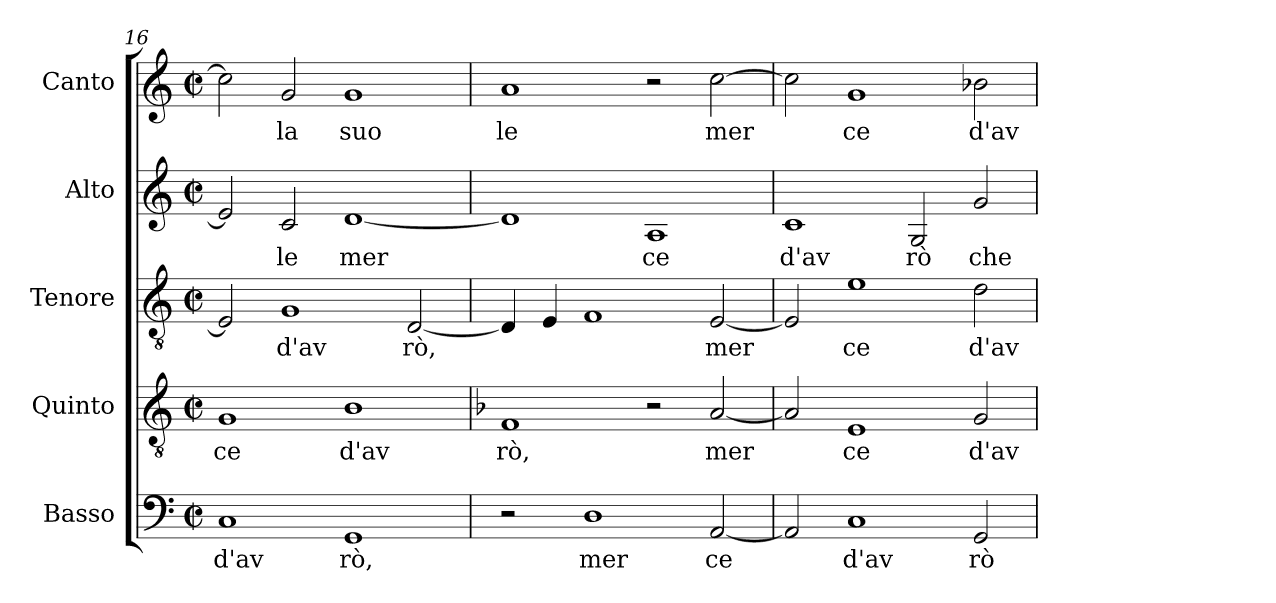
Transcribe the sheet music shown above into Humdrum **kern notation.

**kern	**text	**kern	**text	**kern	**text	**kern	**text	**kern	**text
*part5	*part5	*part4	*part4	*part3	*part3	*part2	*part2	*part1	*part1
*staff5	*staff5	*staff4	*staff4	*staff3	*staff3	*staff2	*staff2	*staff1	*staff1
*I"Basso	*	*I"Quinto	*	*I"Tenore	*	*I"Alto	*	*I"Canto	*
*clefF4	*	*clefGv2	*	*clefGv2	*	*clefG2	*	*clefG2	*
*k[]	*	*k[]	*	*k[]	*	*k[]	*	*k[]	*
*C:	*	*C:	*	*C:	*	*C:	*	*C:	*
*M2/2	*	*M2/2	*	*M2/2	*	*M2/2	*	*M2/2	*
*met(c|)	*	*met(c|)	*	*met(c|)	*	*met(c|)	*	*met(c|)	*
=16	=16	=16	=16	=16	=16	=16	=16	=16	=16
!	!LO:LY:b:cj	!	!LO:LY:b:cj	!	!LO:LY:b:cj	!	!LO:LY:b:cj	!	!LO:LY:b:cj
1C	d'av	1G	ce	2E/]	.	2e/]	.	2cc\]	.
!	!	!	!	!	!LO:LY:b:cj	!	!LO:LY:b:cj	!	!LO:LY:b:cj
.	.	.	.	1G	d'av	2c/	le	2g/	la
!	!LO:LY:b:cj	!	!LO:LY:b:cj	!	!	!	!LO:LY:b:cj	!	!LO:LY:b:cj
1GG	rò,	1B	d'av	.	.	[<1d	mer	1g	suo
!	!	!	!	!	!LO:LY:b:cj	!	!	!	!
.	.	.	.	[<2D/	rò,	.	.	.	.
=17	=17	=17	=17	=17	=17	=17	=17	=17	=17
*	*	*k[b-]	*	*	*	*	*	*	*
*	*	*F:	*	*	*	*	*	*	*
!	!	!	!LO:LY:b:cj	!	!LO:LY:b:cj	!	!LO:LY:b:cj	!	!LO:LY:b:cj
2r	.	1F	rò,	4D/]	.	1d]	.	1a	le
!	!	!	!	!	!LO:LY:b:cj	!	!	!	!
.	.	.	.	4E/	.	.	.	.	.
!	!LO:LY:b:cj	!	!	!	!LO:LY:b:cj	!	!	!	!
1D	mer	.	.	1F	.	.	.	.	.
!	!	!	!	!	!	!	!LO:LY:b:cj	!	!
.	.	2r	.	.	.	1A	ce	2r	.
!	!LO:LY:b:cj	!	!LO:LY:b:cj	!	!LO:LY:b:cj	!	!	!	!LO:LY:b:cj
[<2AA/	ce	[<2A/	mer	[<2E/	mer	.	.	[>2cc\	mer
=18	=18	=18	=18	=18	=18	=18	=18	=18	=18
!	!LO:LY:b:cj	!	!LO:LY:b:cj	!	!LO:LY:b:cj	!	!LO:LY:b:cj	!	!LO:LY:b:cj
2AA/]	.	2A/]	.	2E/]	.	1c	d'av	2cc\]	.
!	!LO:LY:b:cj	!	!LO:LY:b:cj	!	!LO:LY:b:cj	!	!	!	!LO:LY:b:cj
1C	d'av	1E	ce	1e	ce	.	.	1g	ce
!	!	!	!	!	!	!	!LO:LY:b:cj	!	!
.	.	.	.	.	.	2G/	rò	.	.
!	!LO:LY:b:cj	!	!LO:LY:b:cj	!	!LO:LY:b:cj	!	!LO:LY:b:cj	!	!LO:LY:b:cj
2GG/	rò	2G/	d'av	2d\	d'av	2g/	che	2b-X\	d'av
=	=	=	=	=	=	=	=	=	=
*-	*-	*-	*-	*-	*-	*-	*-	*-	*-
